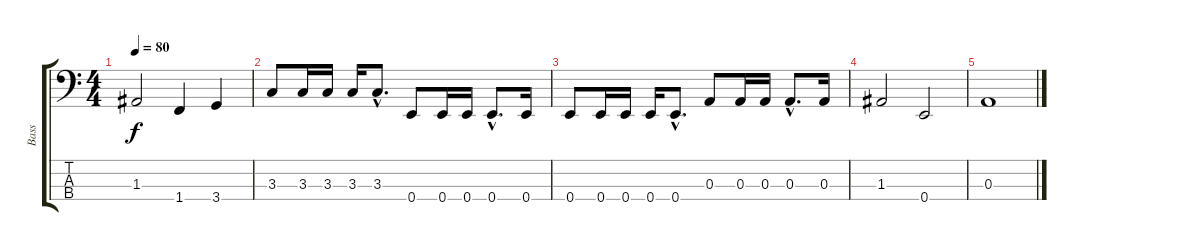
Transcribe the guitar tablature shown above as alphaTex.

\track ("Bass" "Bass") {instrument electricbassfinger}
\staff {score tabs}
\tuning (G2 D2 A1 E1) {hide}
\ts (4 4)
\tempo 80
\clef f4
\ks c
1.3.2{dy f} 1.4.4 3.4.4 |
3.3.8 3.3.16 3.3.16 3.3.16 3.3{hac}.8{d} 0.4.8 0.4.16 0.4.16 0.4{hac}.8{d} 0.4.16 |
0.4.8 0.4.16 0.4.16 0.4.16 0.4{hac}.8{d} 0.3.8 0.3.16 0.3.16 0.3{hac}.8{d} 0.3.16 |
1.3.2 0.4.2 |
0.3.1
